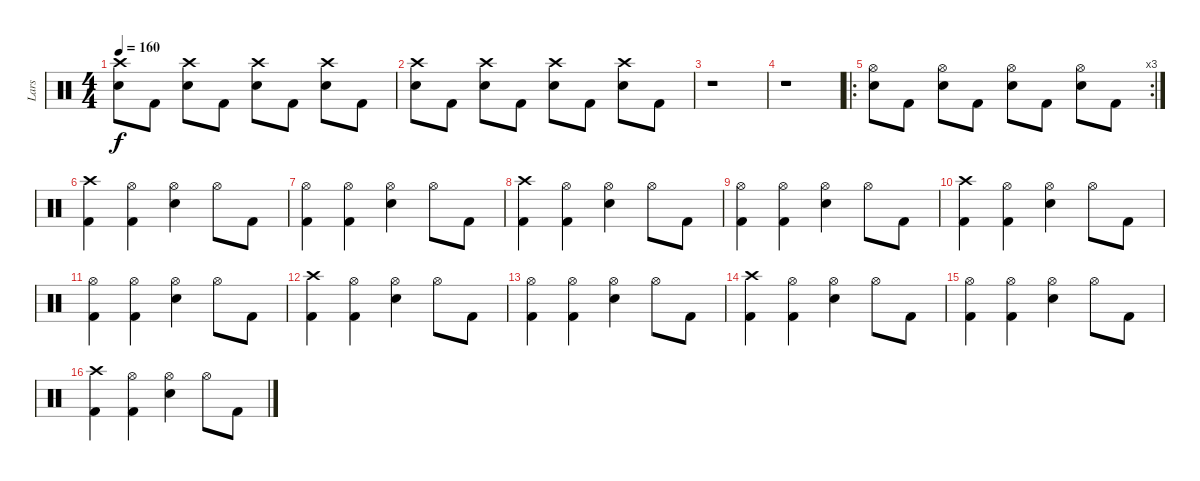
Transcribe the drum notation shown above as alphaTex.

\track ("Lars" "Lars") {instrument percussion}
\staff {score}
\articulation defaults
\ts (4 4)
\tempo 160
\clef neutral
\ks c
("Crash high (hit)" "Snare (hit) 2").8{dy f} "Kick (hit) 2".8 ("Crash high (hit)" "Snare (hit) 2").8 "Kick (hit) 2".8 ("Crash high (hit)" "Snare (hit) 2").8 "Kick (hit) 2".8 ("Crash high (hit)" "Snare (hit) 2").8 "Kick (hit) 2".8 |
("Crash high (hit)" "Snare (hit) 2").8 "Kick (hit) 2".8 ("Crash high (hit)" "Snare (hit) 2").8 "Kick (hit) 2".8 ("Crash high (hit)" "Snare (hit) 2").8 "Kick (hit) 2".8 ("Crash high (hit)" "Snare (hit) 2").8 "Kick (hit) 2".8 |
r.1 |
r.1 |
\ro
\rc 3
("Hi-Hat (open)" "Snare (hit) 2").8 "Kick (hit) 2".8 ("Hi-Hat (open)" "Snare (hit) 2").8 "Kick (hit) 2".8 ("Hi-Hat (open)" "Snare (hit) 2").8 "Kick (hit) 2".8 ("Hi-Hat (open)" "Snare (hit) 2").8 "Kick (hit) 2".8 |
("Crash high (hit)" "Kick (hit) 2").4 ("Hi-Hat (open)" "Kick (hit) 2").4 ("Hi-Hat (open)" "Snare (hit) 2").4 "Hi-Hat (open)".8 "Kick (hit) 2".8 |
("Hi-Hat (open)" "Kick (hit) 2").4 ("Hi-Hat (open)" "Kick (hit) 2").4 ("Hi-Hat (open)" "Snare (hit) 2").4 "Hi-Hat (open)".8 "Kick (hit) 2".8 |
("Crash high (hit)" "Kick (hit) 2").4 ("Hi-Hat (open)" "Kick (hit) 2").4 ("Hi-Hat (open)" "Snare (hit) 2").4 "Hi-Hat (open)".8 "Kick (hit) 2".8 |
("Hi-Hat (open)" "Kick (hit) 2").4 ("Hi-Hat (open)" "Kick (hit) 2").4 ("Hi-Hat (open)" "Snare (hit) 2").4 "Hi-Hat (open)".8 "Kick (hit) 2".8 |
("Crash high (hit)" "Kick (hit) 2").4 ("Hi-Hat (open)" "Kick (hit) 2").4 ("Hi-Hat (open)" "Snare (hit) 2").4 "Hi-Hat (open)".8 "Kick (hit) 2".8 |
("Hi-Hat (open)" "Kick (hit) 2").4 ("Hi-Hat (open)" "Kick (hit) 2").4 ("Hi-Hat (open)" "Snare (hit) 2").4 "Hi-Hat (open)".8 "Kick (hit) 2".8 |
("Crash high (hit)" "Kick (hit) 2").4 ("Hi-Hat (open)" "Kick (hit) 2").4 ("Hi-Hat (open)" "Snare (hit) 2").4 "Hi-Hat (open)".8 "Kick (hit) 2".8 |
("Hi-Hat (open)" "Kick (hit) 2").4 ("Hi-Hat (open)" "Kick (hit) 2").4 ("Hi-Hat (open)" "Snare (hit) 2").4 "Hi-Hat (open)".8 "Kick (hit) 2".8 |
("Crash high (hit)" "Kick (hit) 2").4 ("Hi-Hat (open)" "Kick (hit) 2").4 ("Hi-Hat (open)" "Snare (hit) 2").4 "Hi-Hat (open)".8 "Kick (hit) 2".8 |
("Hi-Hat (open)" "Kick (hit) 2").4 ("Hi-Hat (open)" "Kick (hit) 2").4 ("Hi-Hat (open)" "Snare (hit) 2").4 "Hi-Hat (open)".8 "Kick (hit) 2".8 |
("Crash high (hit)" "Kick (hit) 2").4 ("Hi-Hat (open)" "Kick (hit) 2").4 ("Hi-Hat (open)" "Snare (hit) 2").4 "Hi-Hat (open)".8 "Kick (hit) 2".8
